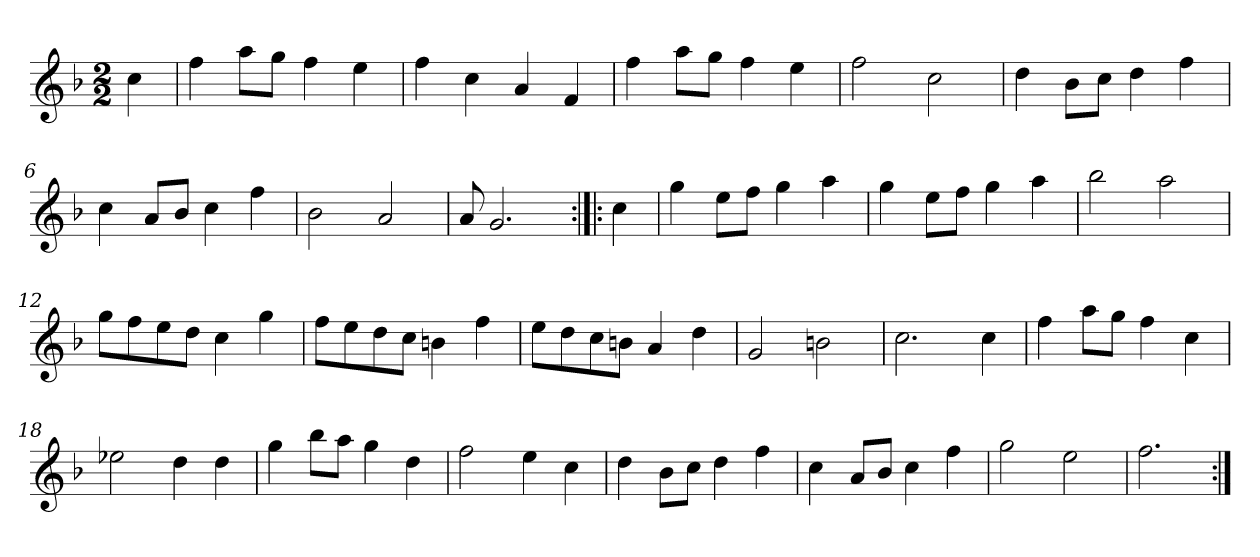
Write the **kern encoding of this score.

**kern
*part1
*staff1
*clefG2
*k[b-]
*F:
*M2/2
*MM120
=
4cc
=1
4ff
8aa\L
8gg\J
4ff
4ee
=2
4ff
4cc
4a
4f
=3
4ff
8aa\L
8gg\J
4ff
4ee
=4
2ff
2cc
=5
4dd
8b-\L
8cc\J
4dd
4ff
=6
4cc
8a/L
8b-/J
4cc
4ff
=7
2b-
2a
=8
8a
2.g
=:|!|:
4cc
=9
4gg
8ee\L
8ff\J
4gg
4aa
=10
4gg
8ee\L
8ff\J
4gg
4aa
=11
2bb-
2aa
=12
8gg\L
8ff\
8ee\
8dd\J
4cc
4gg
=13
8ff\L
8ee\
8dd\
8cc\J
4bn
4ff
=14
8ee\L
8dd\
8cc\
8bn\J
4a
4dd
=15
2g
2bn
=16
2.cc
4cc
=17
4ff
8aa\L
8gg\J
4ff
4cc
=18
2ee-X
4dd
4dd
=19
4gg
8bb-\L
8aa\J
4gg
4dd
=20
2ff
4ee
4cc
=21
4dd
8b-\L
8cc\J
4dd
4ff
=22
4cc
8a/L
8b-/J
4cc
4ff
=23
2gg
2ee
=24
2.ff
=:|!
*-
